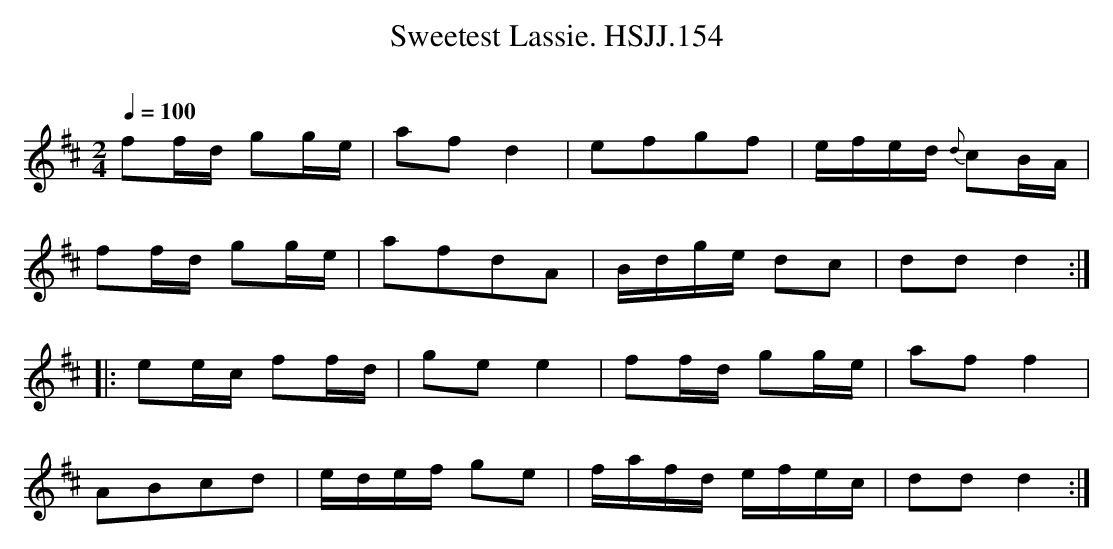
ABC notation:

X:1
T:Sweetest Lassie. HSJJ.154
M:2/4
L:1/8
Q:1/4=100
O:
K:D
ff/d/ gg/e/|afd2|efgf|e/f/e/d/ {d}cB/A/|
ff/d/ gg/e/|afdA|B/d/g/e/ dc|ddd2:|
|:ee/c/ ff/d/|gee2|ff/d/ gg/e/|aff2|
ABcd|e/d/e/f/ ge|f/a/f/d/ e/f/e/c/|ddd2:|
